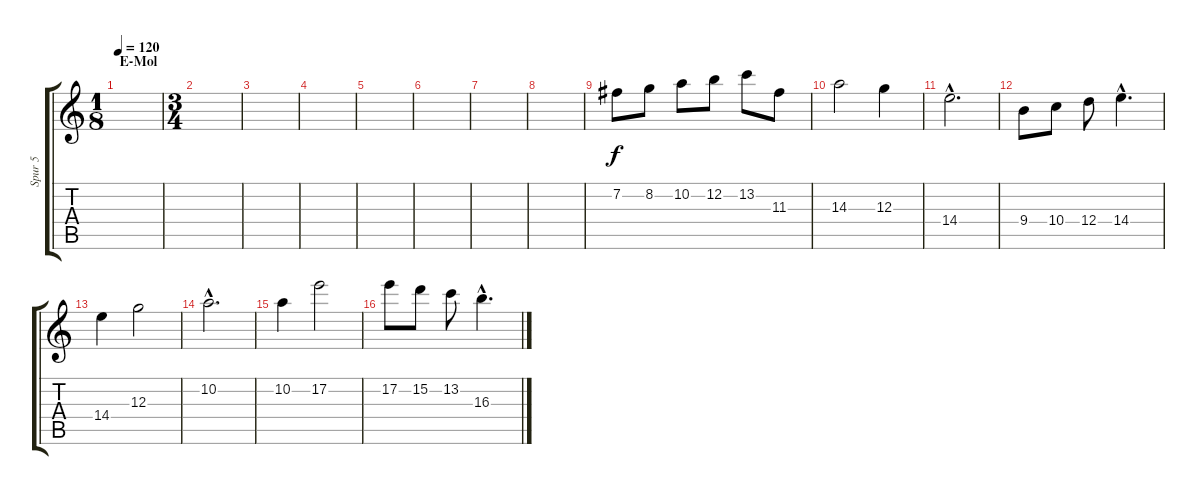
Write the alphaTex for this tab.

\track ("Spur 5" "Spur 5") {instrument distortionguitar}
\staff {score tabs}
\tuning (E4 B3 G3 D3 A2 E2) {hide}
\ts (1 8)
\section ("" "E-Mol")
\tempo 120
\clef g2
\ks c
|
\ts (3 4)
|
|
|
|
|
|
|
7.2.8 8.2.8 10.2.8 12.2.8 13.2.8 11.3.8 |
14.3.2 12.3.4 |
14.4{hac}.2{d} |
9.4.8 10.4.8 12.4.8 14.4{hac}.4{d} |
14.4.4 12.3.2 |
10.2{hac}.2{d} |
10.2.4 17.2.2 |
17.2.8 15.2.8 13.2.8 16.3{hac}.4{d}
